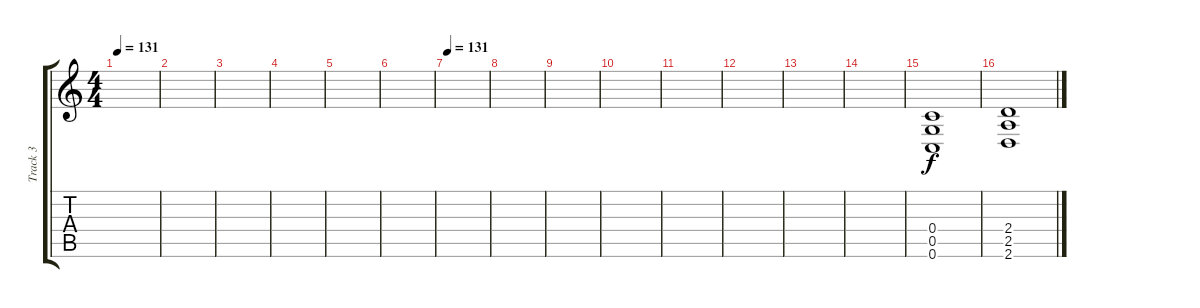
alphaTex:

\track ("Track 3" "Track 3") {instrument distortionguitar}
\staff {score tabs}
\tuning (D4 A3 F3 C3 G2 C2) {hide}
\ts (4 4)
\tempo 131
\clef g2
\ks c
|
|
|
|
|
|
\tempo 131
|
|
|
|
|
|
|
|
(0.4 0.5 0.6).1{volume 13 instrument distortionguitar} |
(2.4 2.5 2.6).1
